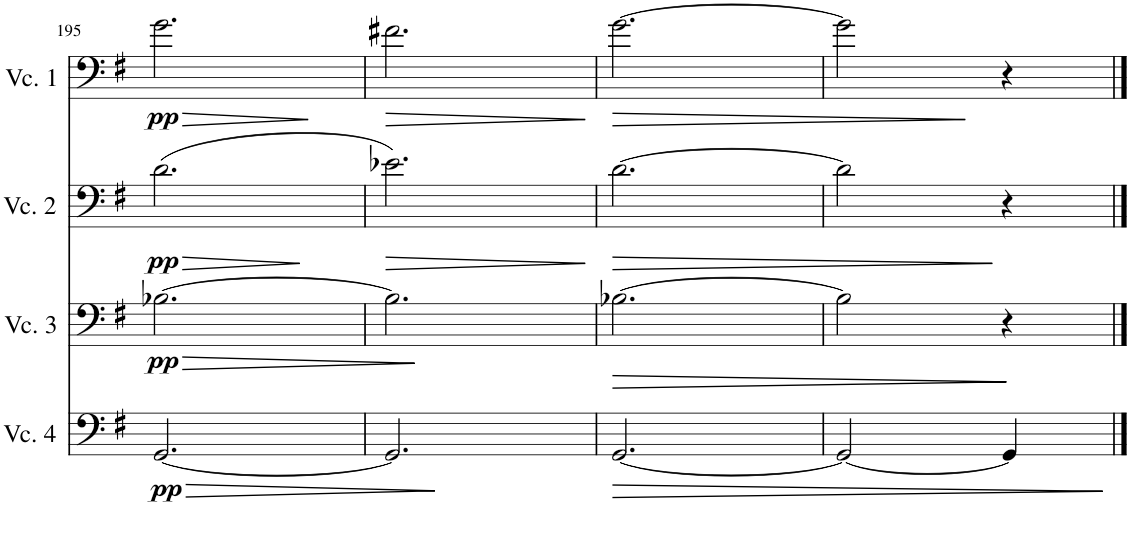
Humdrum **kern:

**kern	**dynam	**kern	**dynam	**kern	**dynam	**kern	**dynam
*part4	*part4	*part3	*part3	*part2	*part2	*part1	*part1
*staff4	*staff4	*staff3	*staff3	*staff2	*staff2	*staff1	*staff1
*I"Cello 4	*	*I"Cello 3	*	*I"Cello 2	*	*I"Cello 1	*
!!LO:PB:g=z
*clefF4	*	*clefF4	*	*clefF4	*	*clefF4	*
*k[f#]	*	*k[f#]	*	*k[f#]	*	*k[f#]	*
*M3/4	*	*M3/4	*	*M3/4	*	*M3/4	*
=195	=195	=195	=195	=195	=195	=195	=195
!	!LO:HP:b	!	!LO:HP:b	!	!LO:HP:b	!	!LO:HP:b
!	!LO:DY:n=1:b	!	!LO:DY:n=1:b	!	!LO:DY:n=1:b	!	!LO:DY:n=1:b
[2.GG/	> pp	[2.B-X\	> pp	(2.d\	> pp	2.g\	> pp
.	]	.	]	.	]	.	]
=196	=196	=196	=196	=196	=196	=196	=196
!	!	!	!	!	!LO:HP:b	!	!LO:HP:b
2.GG/]	.	2.B-\]	.	2.e-X\)	>	2.f#X\	>
.	.	.	.	.	]	.	]
=197	=197	=197	=197	=197	=197	=197	=197
!	!LO:HP:b	!	!LO:HP:b	!	!LO:HP:b	!	!LO:HP:b
[2.GG/	>	[2.B-X\	>	[2.d\	>	[2.g\	>
=198	=198	=198	=198	=198	=198	=198	=198
2GG/_	.	2B-\]	.	2d\]	.	2g\]	.
4GG/]	.	4r	.	4r	]	4r	]
.	]	.	]	.	.	.	.
==	==	==	==	==	==	==	==
*-	*-	*-	*-	*-	*-	*-	*-
